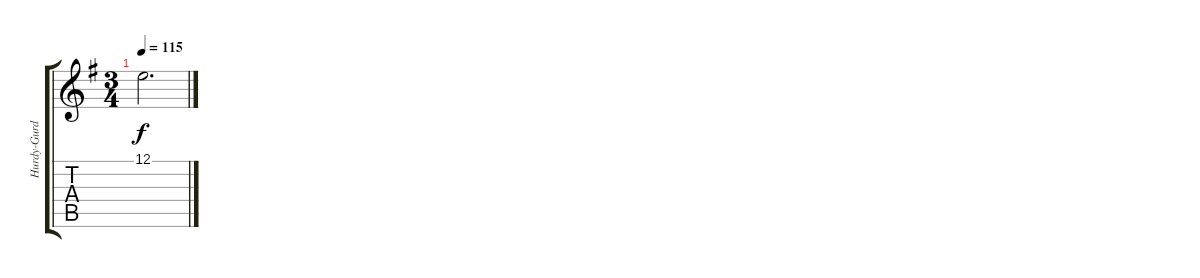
\track ("Hurdy-Gurdy/Bagpipe" "Hurdy-Gurd") {instrument bagpipe}
\staff {score tabs}
\tuning (E4 B3 G3 D3 A2 E2) {hide}
\ts (3 4)
\tempo 115
\clef g2
\ks eminor
12.1{t}.2{d dy f}
